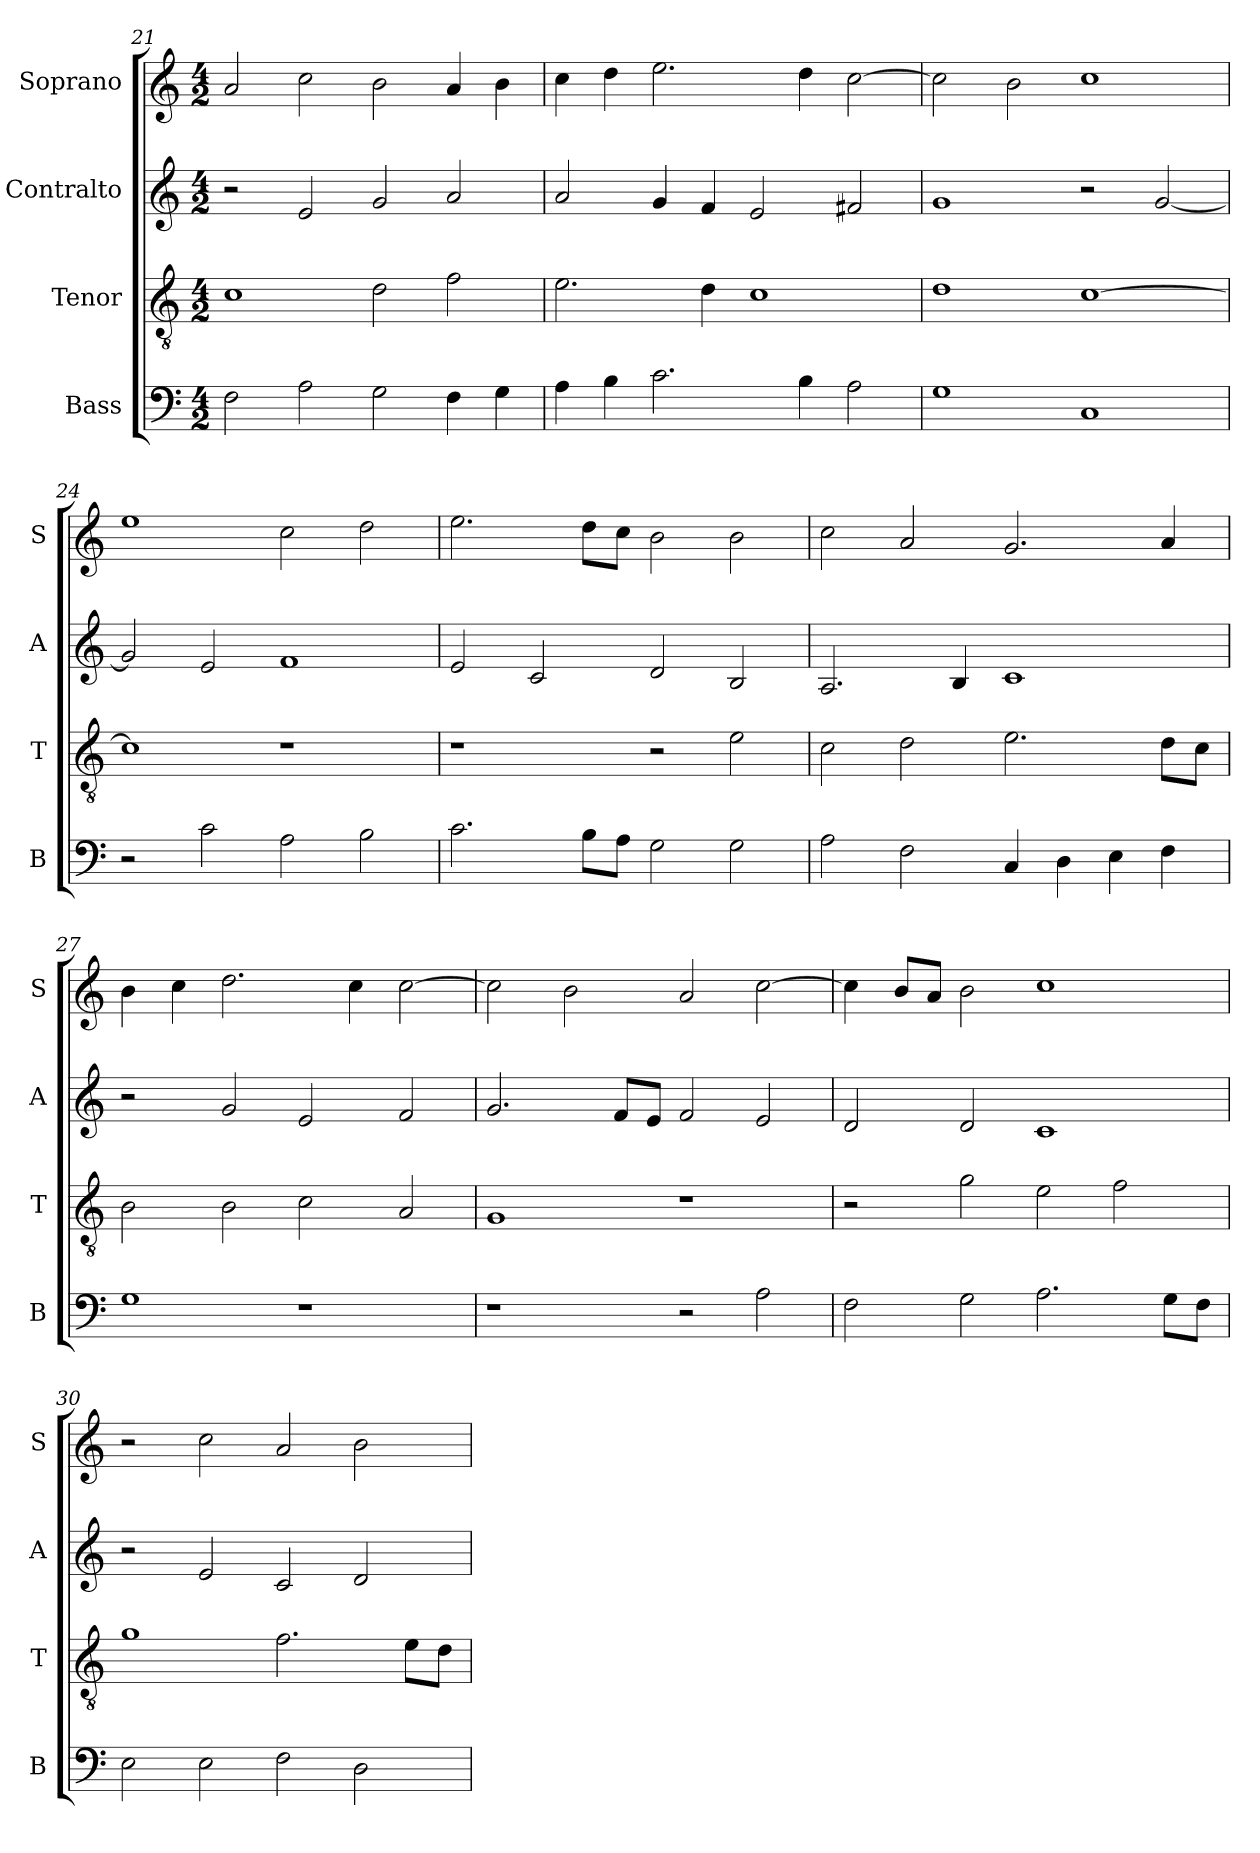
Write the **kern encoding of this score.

**kern	**kern	**kern	**kern
*part4	*part3	*part2	*part1
*staff4	*staff3	*staff2	*staff1
*I"Bass	*I"Tenor	*I"Contralto	*I"Soprano
*I'B	*I'T	*I'A	*I'S
*clefF4	*clefGv2	*clefG2	*clefG2
*k[]	*k[]	*k[]	*k[]
*C:ion	*C:ion	*C:ion	*C:ion
*M4/2	*M4/2	*M4/2	*M4/2
=21	=21	=21	=21
2F	1c	2r	2a
2A	.	2e	2cc
2G	2d	2g	2b
4F	2f	2a	4a
4G	.	.	4b
=22	=22	=22	=22
4A	2.e	2a	4cc
4B	.	.	4dd
2.c	.	4g	2.ee
.	4d	4f	.
.	1c	2e	.
4B	.	.	4dd
2A	.	2f#X	[2cc
=23	=23	=23	=23
1G	1d	1g	2cc]
.	.	.	2b
1C	[1c	2r	1cc
.	.	[2g	.
=24	=24	=24	=24
2r	1c]	2g]	1ee
2c	.	2e	.
2A	1r	1f	2cc
2B	.	.	2dd
=25	=25	=25	=25
2.c	1r	2e	2.ee
.	.	2c	.
8B\L	.	.	8dd\L
8A\J	.	.	8cc\J
2G	2r	2d	2b
2G	2e	2B	2b
=26	=26	=26	=26
2A	2c	2.A	2cc
2F	2d	.	2a
.	.	4B	.
4C	2.e	1c	2.g
4D	.	.	.
4E	.	.	.
4F	8d\L	.	4a
.	8c\J	.	.
=27	=27	=27	=27
1G	2B	2r	4b
.	.	.	4cc
.	2B	2g	2.dd
1r	2c	2e	.
.	.	.	4cc
.	2A	2f	[2cc
=28	=28	=28	=28
1r	1G	2.g	2cc]
.	.	.	2b
.	.	8f/L	.
.	.	8e/J	.
2r	1r	2f	2a
2A	.	2e	[2cc
=29	=29	=29	=29
2F	2r	2d	4cc]
.	.	.	8b/L
.	.	.	8a/J
2G	2g	2d	2b
2.A	2e	1c	1cc
.	2f	.	.
8G\L	.	.	.
8F\J	.	.	.
=30	=30	=30	=30
2E	1g	2r	2r
2E	.	2e	2cc
2F	2.f	2c	2a
2D	.	2d	2b
.	8e\L	.	.
.	8d\J	.	.
=	=	=	=
*-	*-	*-	*-
